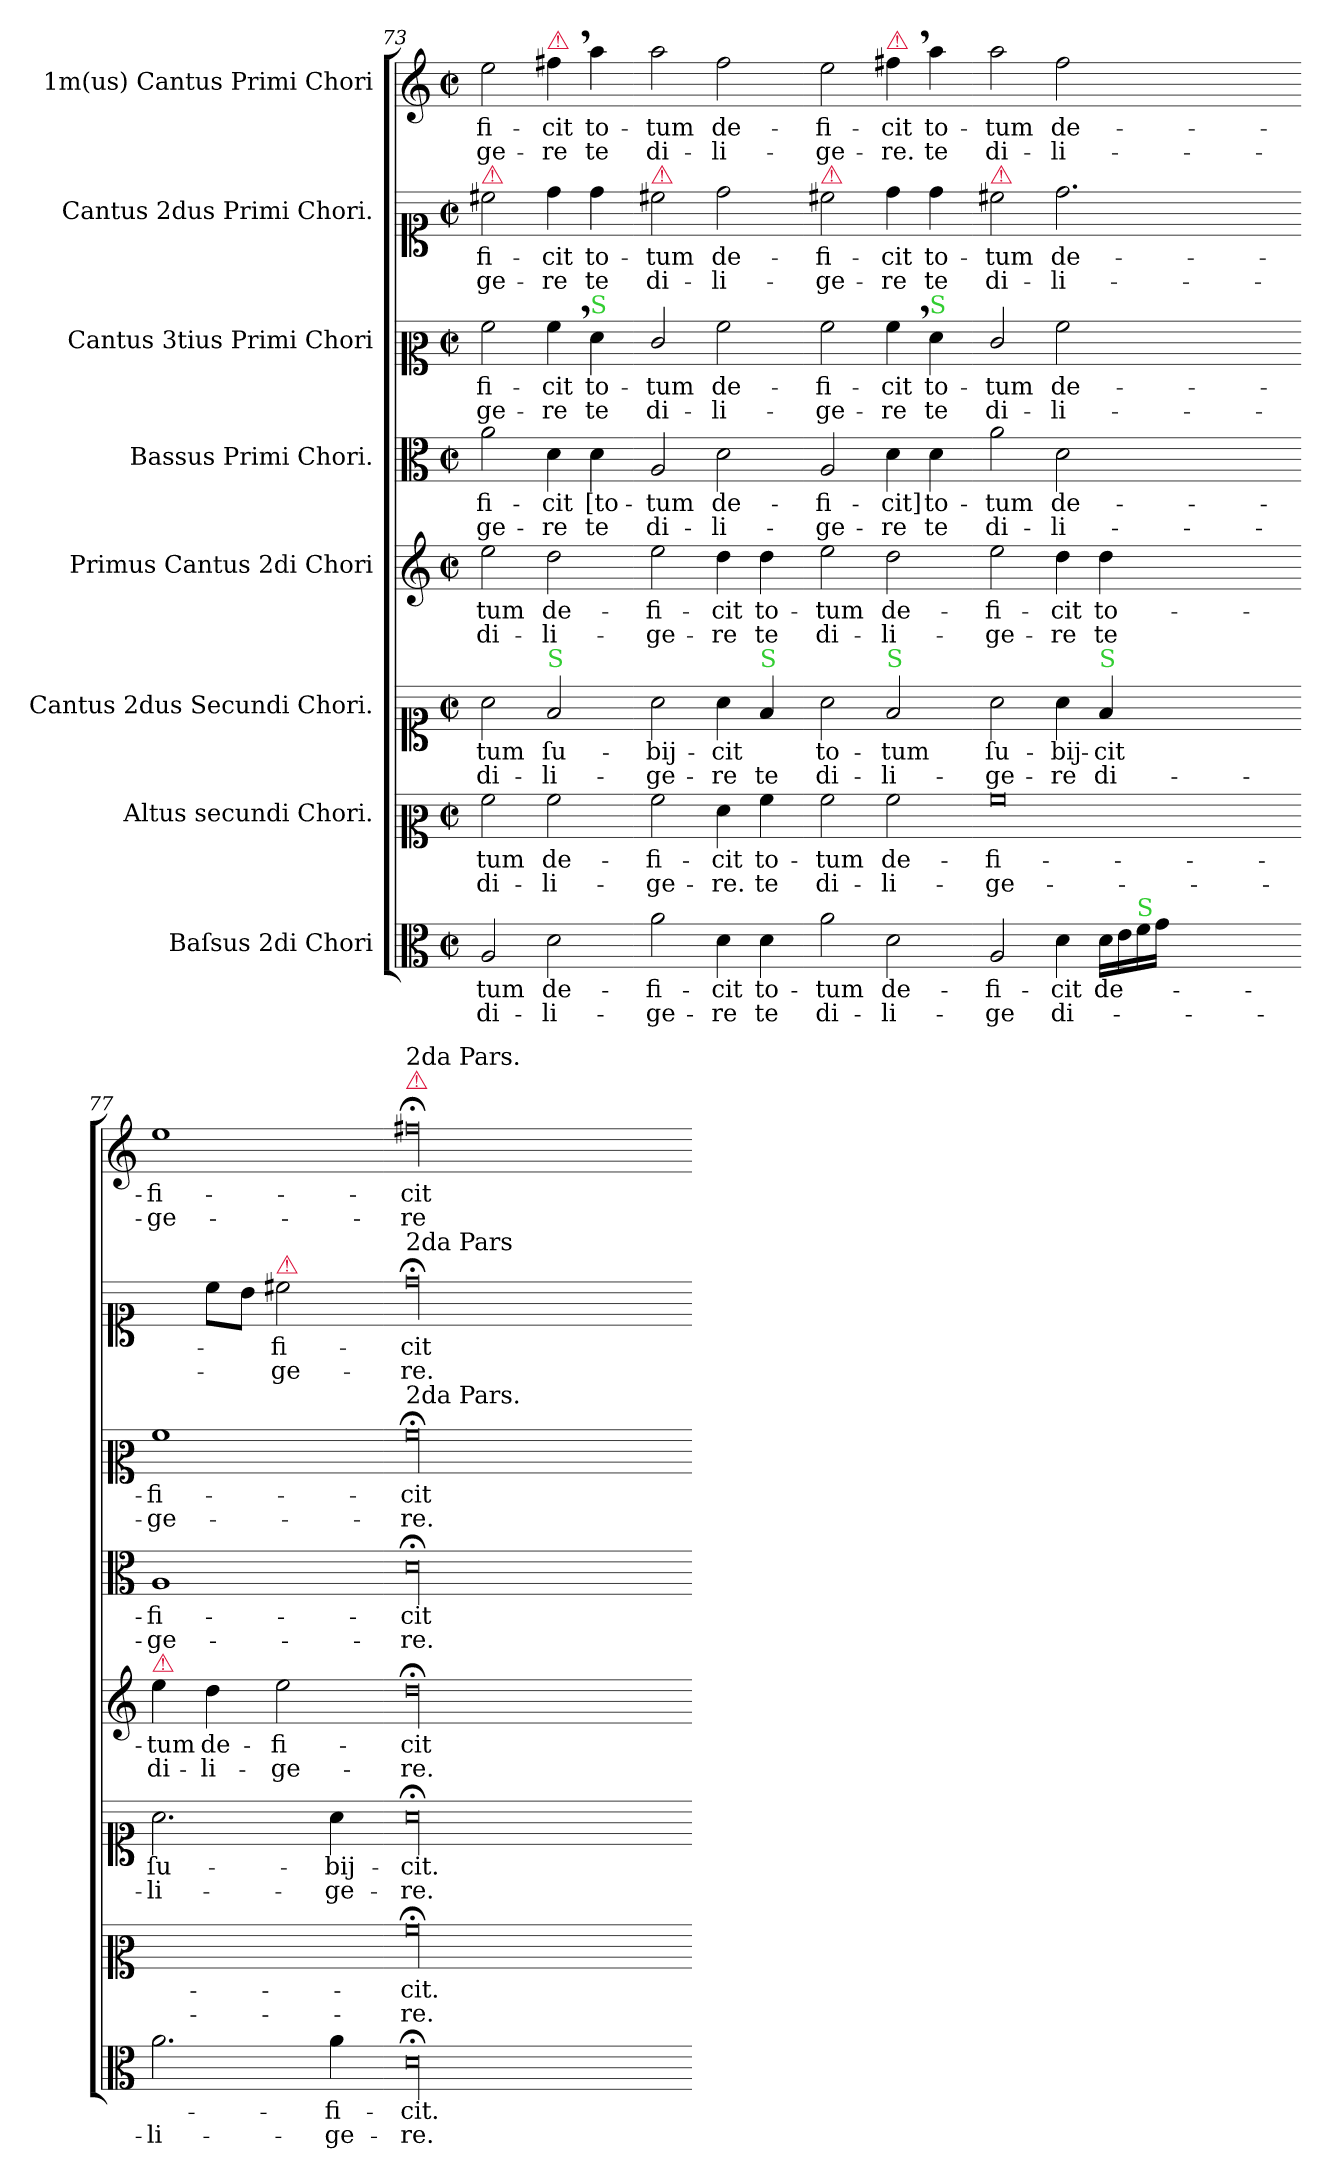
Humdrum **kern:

**kern	**text	**text	**kern	**text	**text	**kern	**text	**text	**kern	**text	**text	**kern	**text	**text	**kern	**text	**text	**kern	**text	**text	**kern	**text	**text
*part8	*part8	*part8	*part7	*part7	*part7	*part6	*part6	*part6	*part5	*part5	*part5	*part4	*part4	*part4	*part3	*part3	*part3	*part2	*part2	*part2	*part1	*part1	*part1
*staff8	*staff8	*staff8	*staff7	*staff7	*staff7	*staff6	*staff6	*staff6	*staff5	*staff5	*staff5	*staff4	*staff4	*staff4	*staff3	*staff3	*staff3	*staff2	*staff2	*staff2	*staff1	*staff1	*staff1
*I"Baſsus 2di Chori	*	*	*I"Altus secundi Chori.	*	*	*I"Cantus 2dus Secundi Chori.	*	*	*I"Primus Cantus 2di Chori	*	*	*I"Bassus Primi Chori.	*	*	*I"Cantus 3tius Primi Chori	*	*	*I"Cantus 2dus Primi Chori.	*	*	*I"1m(us) Cantus Primi Chori	*	*
*clefC3	*	*	*clefC2	*	*	*clefC1	*	*	*clefG2	*	*	*clefC3	*	*	*clefC2	*	*	*clefC1	*	*	*clefG2	*	*
*k[]	*	*	*k[]	*	*	*k[]	*	*	*k[]	*	*	*k[]	*	*	*k[]	*	*	*k[]	*	*	*k[]	*	*
*M2/2	*	*	*M2/2	*	*	*M2/2	*	*	*M2/2	*	*	*M2/2	*	*	*M2/2	*	*	*M2/2	*	*	*M2/2	*	*
*met(c|)	*	*	*met(c|)	*	*	*met(c|)	*	*	*met(c|)	*	*	*met(c|)	*	*	*met(c|)	*	*	*met(c|)	*	*	*met(c|)	*	*
=73	=73	=73	=73	=73	=73	=73	=73	=73	=73	=73	=73	=73	=73	=73	=73	=73	=73	=73	=73	=73	=73	=73	=73
!	!	!	!	!	!	!	!	!	!	!	!	!	!	!	!	!	!	!LO:TX:a:color=crimson:t=⚠	!	!	!	!	!
2A/	-tum	di-	2a\	-tum	di-	2a\	-tum	di-	2ee\	-tum	di-	2a\	-fi-	-ge-	2a\	-fi-	-ge-	2cc#X\	-fi-	-ge-	2ee\	-fi-	-ge-
!	!	!	!	!	!	!	!	!	!	!	!	!	!	!	!	!	!	!	!	!	!LO:TX:a:color=crimson:t=⚠	!	!
!	!	!	!	!	!	!LO:TX:a:color=limegreen:t=S	!	!	!	!	!	!	!	!	!	!	!	!	!	!	!	!	!
2d\	de-	-li-	2a\	de-	-li-	2f/	ſu-	-li-	2dd\	de-	-li-	4d\	-cit	-re	4a,<\	-cit	-re	4dd\	-cit	-re	4ff#X,<\	-cit	-re
!	!	!	!	!	!	!	!	!	!	!	!	!	!	!	!LO:TX:a:color=limegreen:t=S	!	!	!	!	!	!	!	!
!	!	!	!	!	!	!	!	!	!	!	!	!	!	!LO:LY:i	!	!	!	!	!LO:LY:i	!LO:LY:i	!	!	!
.	.	.	.	.	.	.	.	.	.	.	.	4d\	[to-	te	4f\	to-	te	4dd\	to-	te	4aa\	to-	te
=74-	=74-	=74-	=74-	=74-	=74-	=74-	=74-	=74-	=74-	=74-	=74-	=74-	=74-	=74-	=74-	=74-	=74-	=74-	=74-	=74-	=74-	=74-	=74-
!	!	!	!	!	!	!	!	!	!	!	!	!	!	!	!	!	!	!LO:TX:a:color=crimson:t=⚠	!	!	!	!	!
!	!	!	!	!	!	!	!	!	!	!	!	!	!	!LO:LY:i	!	!	!	!	!LO:LY:i	!LO:LY:i	!	!	!
2a\	-fi-	-ge-	2a\	-fi-	-ge-	2a\	-bij-	-ge-	2ee\	-fi-	-ge-	2A/	-tum	di-	2e/	-tum	di-	2cc#X\	-tum	di-	2aa\	-tum	di-
!	!	!	!	!	!	!	!	!	!	!	!	!	!	!LO:LY:i	!	!	!	!	!LO:LY:i	!LO:LY:i	!	!	!
4d\	-cit	-re	4f\	-cit	-re.	4a\	-cit	-re	4dd\	-cit	-re	2d\	de-	-li-	2a\	de-	-li-	2dd\	de-	-li-	2ff#\	de-	-li-
!	!	!	!	!	!	!LO:TX:a:color=limegreen:t=S	!	!	!	!	!	!	!	!	!	!	!	!	!	!	!	!	!
!	!LO:LY:i	!	!	!	!	!	!	!LO:LY:i	!	!LO:LY:i	!LO:LY:i	!	!	!	!	!	!	!	!	!	!	!	!
4d\	to-	te	4a\	to-	te	4f/	.	te	4dd\	to-	te	.	.	.	.	.	.	.	.	.	.	.	.
=75-	=75-	=75-	=75-	=75-	=75-	=75-	=75-	=75-	=75-	=75-	=75-	=75-	=75-	=75-	=75-	=75-	=75-	=75-	=75-	=75-	=75-	=75-	=75-
!	!	!	!	!	!	!	!	!	!	!	!	!	!	!	!	!	!	!LO:TX:a:color=crimson:t=⚠	!	!	!	!	!
!	!LO:LY:i	!	!	!	!	!	!	!LO:LY:i	!	!LO:LY:i	!LO:LY:i	!	!	!LO:LY:i	!	!	!	!	!LO:LY:i	!LO:LY:i	!	!	!
2a\	-tum	di-	2a\	-tum	di-	2a\	to-	di-	2ee\	-tum	di-	2A/	-fi-	-ge-	2a\	-fi-	-ge-	2cc#X\	-fi-	-ge-	2ee\	-fi-	-ge-
!	!	!	!	!	!	!	!	!	!	!	!	!	!	!	!	!	!	!	!	!	!LO:TX:a:color=crimson:t=⚠	!	!
!	!	!	!	!	!	!LO:TX:a:color=limegreen:t=S	!	!	!	!	!	!	!	!	!	!	!	!	!	!	!	!	!
!	!LO:LY:i	!	!	!	!	!	!	!LO:LY:i	!	!LO:LY:i	!LO:LY:i	!	!	!LO:LY:i	!	!	!	!	!LO:LY:i	!LO:LY:i	!	!	!
2d\	de-	-li-	2a\	de-	-li-	2f/	-tum	-li-	2dd\	de-	-li-	4d\	-cit]	-re	4a,<\	-cit	-re	4dd\	-cit	-re	4ff#X,<\	-cit	-re.
!	!	!	!	!	!	!	!	!	!	!	!	!	!	!	!LO:TX:a:color=limegreen:t=S	!	!	!	!	!	!	!	!
.	.	.	.	.	.	.	.	.	.	.	.	4d\	to-	te	4f\	to-	te	4dd\	to-	te	4aa\	to-	te
=76-	=76-	=76-	=76-	=76-	=76-	=76-	=76-	=76-	=76-	=76-	=76-	=76-	=76-	=76-	=76-	=76-	=76-	=76-	=76-	=76-	=76-	=76-	=76-
!	!	!	!	!	!	!	!	!	!	!	!	!	!	!	!	!	!	!LO:TX:a:color=crimson:t=⚠	!	!	!	!	!
!	!LO:LY:i	!	!	!	!	!	!	!LO:LY:i	!	!LO:LY:i	!LO:LY:i	!	!	!	!	!	!	!	!	!	!	!	!
2A/	-fi-	-ge	0a	-fi-	-ge-	2a\	ſu-	-ge-	2ee\	-fi-	-ge-	2a\	-tum	di-	2e/	-tum	di-	2cc#X\	-tum	di-	2aa\	-tum	di-
!	!LO:LY:i	!	!	!	!	!	!	!LO:LY:i	!	!LO:LY:i	!LO:LY:i	!	!	!	!	!	!	!	!	!	!	!	!
4d\	-cit	di-	.	.	.	4a\	-bij-	-re	4dd\	-cit	-re	2d\	de-	-li-	2a\	de-	-li-	2.dd\	de-	-li-	2ff#\	de-	-li-
!	!	!	!	!	!	!LO:TX:a:color=limegreen:t=S	!	!	!	!	!	!	!	!	!	!	!	!	!	!	!	!	!
16d\LL	de-	.	.	.	.	4f/	-cit	di-	4dd\	to-	te	.	.	.	.	.	.	.	.	.	.	.	.
16e\	.	.	.	.	.	.	.	.	.	.	.	.	.	.	.	.	.	.	.	.	.	.	.
!LO:TX:a:color=limegreen:t=S	!	!	!	!	!	!	!	!	!	!	!	!	!	!	!	!	!	!	!	!	!	!	!
16f\	.	.	.	.	.	.	.	.	.	.	.	.	.	.	.	.	.	.	.	.	.	.	.
16g\JJ	.	.	.	.	.	.	.	.	.	.	.	.	.	.	.	.	.	.	.	.	.	.	.
1ryy	.	.	.	.	.	1ryy	.	.	1ryy	.	.	1ryy	.	.	1ryy	.	.	.	.	.	1ryy	.	.
.	.	.	.	.	.	.	.	.	.	.	.	.	.	.	.	.	.	2.ryy	.	.	.	.	.
=77-	=77-	=77-	=77-	=77-	=77-	=77-	=77-	=77-	=77-	=77-	=77-	=77-	=77-	=77-	=77-	=77-	=77-	=77-	=77-	=77-	=77-	=77-	=77-
!	!	!	!	!	!	!	!	!	!LO:TX:a:color=crimson:t=⚠	!	!	!	!	!	!	!	!	!	!	!	!	!	!
2.a\	.	-li-	1ryy	.	.	2.a\	ſu-	-li-	4ee\	-tum	di-	1A	-fi-	-ge-	1a	-fi-	-ge-	4ryy	.	.	1ee	-fi-	-ge-
.	.	.	.	.	.	.	.	.	4dd\	de-	-li-	.	.	.	.	.	.	8cc#\L	.	.	.	.	.
.	.	.	.	.	.	.	.	.	.	.	.	.	.	.	.	.	.	8b\J	.	.	.	.	.
!	!	!	!	!	!	!	!	!	!	!	!	!	!	!	!	!	!	!LO:TX:a:color=crimson:t=⚠	!	!	!	!	!
.	.	.	.	.	.	.	.	.	2ee\	-fi-	-ge-	.	.	.	.	.	.	2cc#X\	-fi-	-ge-	.	.	.
4a\	-fi-	-ge-	.	.	.	4a\	-bij-	-ge-	.	.	.	.	.	.	.	.	.	.	.	.	.	.	.
=78-	=78-	=78-	=78-	=78-	=78-	=78-	=78-	=78-	=78-	=78-	=78-	=78-	=78-	=78-	=78-	=78-	=78-	=78-	=78-	=78-	=78-	=78-	=78-
!	!	!	!	!	!	!	!	!	!	!	!	!	!	!	!	!	!	!	!	!	!LO:TX:a:color=crimson:t=⚠	!	!
!	!	!	!	!	!	!	!	!	!	!	!	!	!	!	!	!	!	!	!	!	!LO:TX:a:t=2da Pars.	!	!
!	!	!	!	!	!	!	!	!	!	!	!	!	!	!	!	!	!	!LO:TX:a:t=2da Pars	!	!	!	!	!
!	!	!	!	!	!	!	!	!	!	!	!	!	!	!	!LO:TX:a:t=2da Pars.	!	!	!	!	!	!	!	!
00d;<;	-cit.	-re.	00a;<;	-cit.	-re.	00a;<;	-cit.	-re.	00dd;<;	-cit	-re.	00d;<;	-cit	-re.	00a;<;	-cit	-re.	00dd;<;	-cit	-re.	00ff#X;<;	-cit	-re
*-	*-	*-	*-	*-	*-	*-	*-	*-	*-	*-	*-	*-	*-	*-	*-	*-	*-	*-	*-	*-	*-	*-	*-
